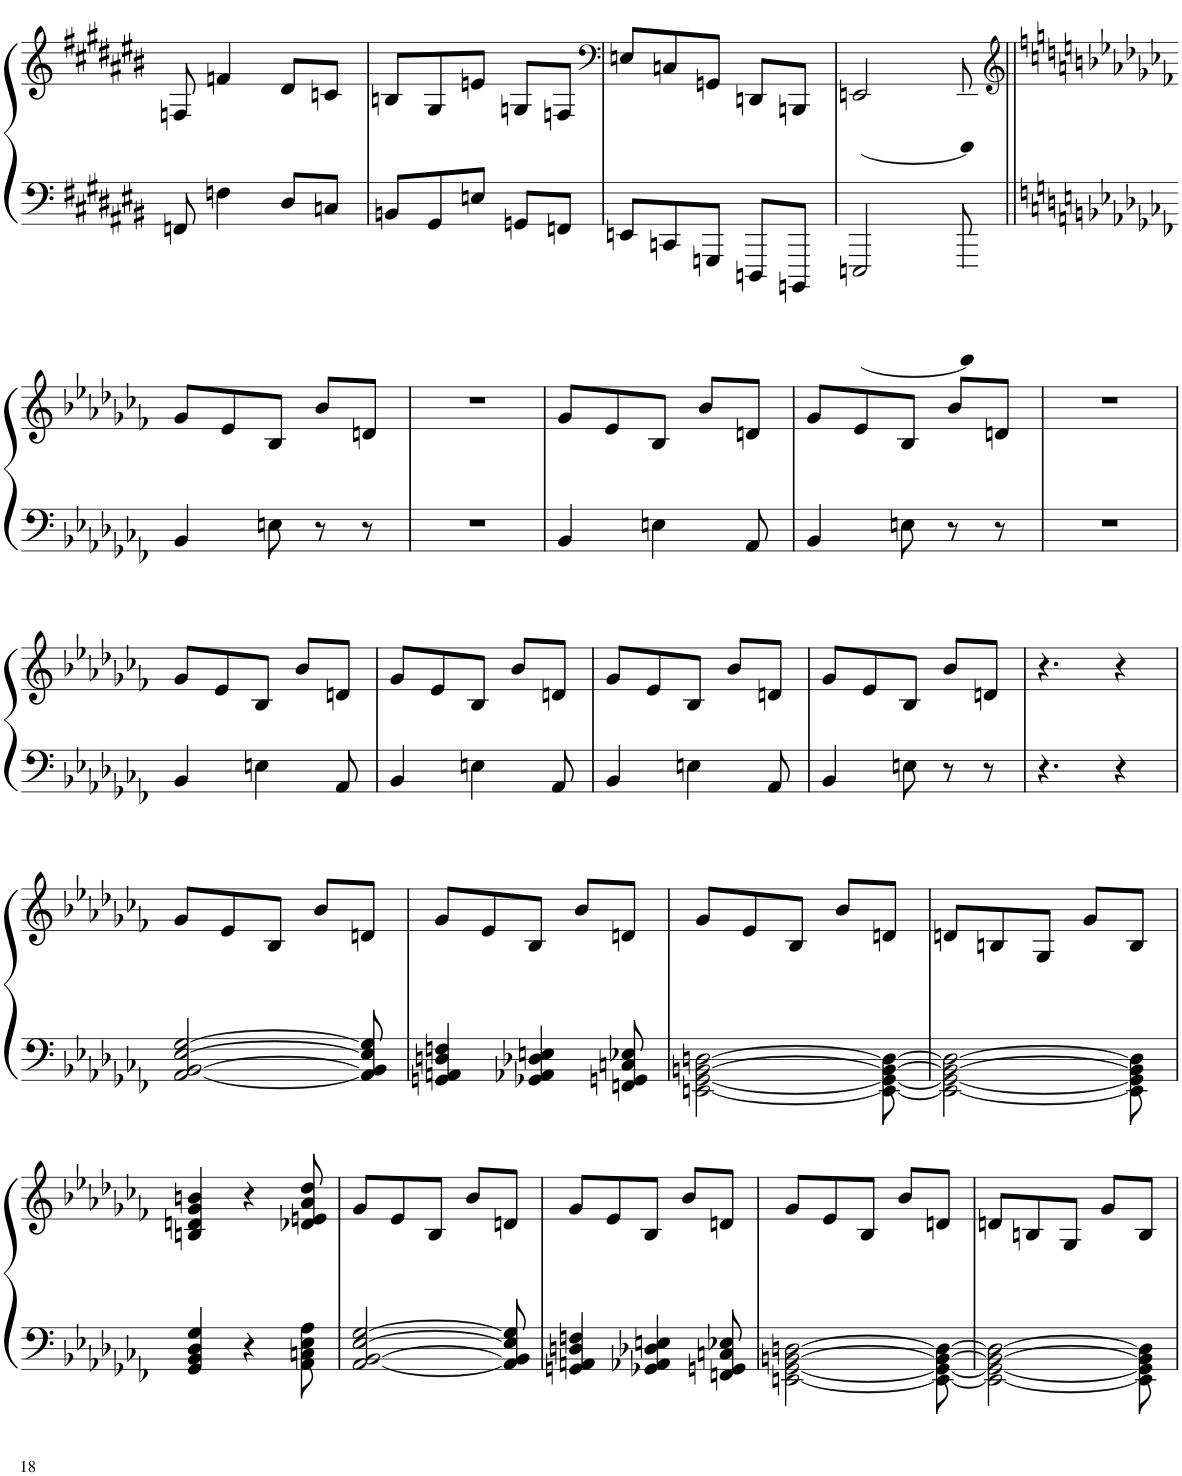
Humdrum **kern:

**kern	**kern
*part1	*part1
*staff2	*staff1
*I"Piano	*
*I'Pno	*
!!LO:PB:g=z
*clefF4	*clefG2
*k[f#c#g#d#a#e#b#]	*k[f#c#g#d#a#e#b#]
*M5/8	*M5/8
=189	=189
8FFn/	8Fn/
4Fn\	4fn/
8D#/L	8d#/L
8Cn/J	8cn/J
=190	=190
8BBn/L	8Bn/L
8GG#/	8G#/
8En/J	8en/J
8GGn/L	8Gn/L
8FFn/J	8Fn/J
=191	=191
*	*clefF4
8EEn/L	8En/L
8CCn/	8Cn/
8GGGn/J	8GGn/J
8DDDn/L	8DDn/L
8BBBBn/J	8BBBn/J
=192	=192
[2EEEn/	[2EEn/
8EEE/]	8EE/]
!!LO:LB:g=z
=193||	=193||
*	*clefG2
*k[b-e-a-d-g-c-f-]	*k[b-e-a-d-g-c-f-]
4BB-/	8g-/L
.	8e-/
8En\	8B-/J
8r	8b-/L
8r	8dn/J
=194	=194
8%5r	8%5r
=195	=195
4BB-/	8g-/L
.	8e-/
4En\	8B-/J
.	8b-/L
8AA-/	8dn/J
=196	=196
4BB-/	8g-/L
.	8e-/
8En\	8B-/J
8r	8b-/L
8r	8dn/J
=197	=197
8%5r	8%5r
!!LO:LB:g=z
=198	=198
4BB-/	8g-/L
.	8e-/
4En\	8B-/J
.	8b-/L
8AA-/	8dn/J
=199	=199
4BB-/	8g-/L
.	8e-/
4En\	8B-/J
.	8b-/L
8AA-/	8dn/J
=200	=200
4BB-/	8g-/L
.	8e-/
4En\	8B-/J
.	8b-/L
8AA-/	8dn/J
=201	=201
4BB-/	8g-/L
.	8e-/
8En\	8B-/J
8r	8b-/L
8r	8dn/J
=202	=202
4.r	4.r
4r	4r
!!LO:LB:g=z
=203	=203
[2AA-/ [2BB-/ [2E-/ [2G-/	8g-/L
.	8e-/
.	8B-/J
.	8b-/L
8AA-/] 8BB-/] 8E-/] 8G-/]	8dn/J
=204	=204
4GGn/ 4AAn/ 4Dn/ 4Fn/	8g-/L
.	8e-/
4GG-X/ 4AA-X/ 4D-X/ 4En/	8B-/J
.	8b-/L
8FFn/ 8GGn/ 8Cn/ 8E-X/	8dn/J
=205	=205
[2EEn\ [2GG-\ [2BBn\ [2Dn\	8g-/L
.	8e-/
.	8B-/J
.	8b-/L
8EE\_ 8GG-\_ 8BB\_ 8D\_	8dn/J
=206	=206
2EE\_ 2GG-\_ 2BB\_ 2D\_	8dn/L
.	8Bn/
.	8G-/J
.	8g-/L
8EE\] 8GG-\] 8BB\] 8D\]	8B/J
!!LO:LB:g=z
=207	=207
4GG-/ 4BB-/ 4D-/ 4G-/	4Bn/ 4dn/ 4g-/ 4bn/
4r	4r
8AA-\ 8Cn\ 8E-\ 8A-\	8d-X/ 8en/ 8a-/ 8dd-/
=208	=208
[2AA-/ [2BB-/ [2E-/ [2G-/	8g-/L
.	8e-/
.	8B-/J
.	8b-/L
8AA-/] 8BB-/] 8E-/] 8G-/]	8dn/J
=209	=209
4GGn/ 4AAn/ 4Dn/ 4Fn/	8g-/L
.	8e-/
4GG-X/ 4AA-X/ 4D-X/ 4En/	8B-/J
.	8b-/L
8FFn/ 8GGn/ 8Cn/ 8E-X/	8dn/J
=210	=210
[2EEn\ [2GG-\ [2BBn\ [2Dn\	8g-/L
.	8e-/
.	8B-/J
.	8b-/L
8EE\_ 8GG-\_ 8BB\_ 8D\_	8dn/J
=211	=211
2EE\_ 2GG-\_ 2BB\_ 2D\_	8dn/L
.	8Bn/
.	8G-/J
.	8g-/L
8EE\] 8GG-\] 8BB\] 8D\]	8B/J
=	=
*-	*-
